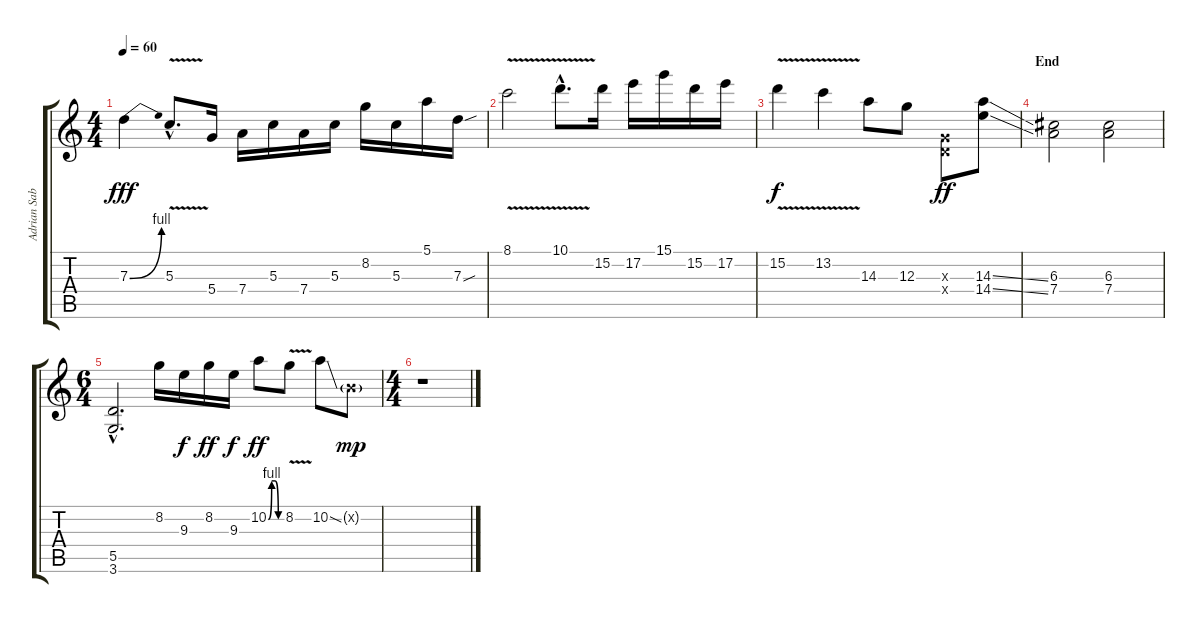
\track ("Adrian Sabbath" "Adrian Sab") {instrument distortionguitar}
\staff {score tabs}
\tuning (E4 B3 G3 D3 A2 E2) {hide}
\ts (4 4)
\tempo 60
\clef g2
\ks c
7.3{be (bend 0 0 60 4)}.4{dy fff} 5.3{v hac}.8{d} 5.4.16 7.4.16 5.3.16 7.4.16 5.3.16 8.2.16 5.3.16 5.1.16 7.3{sou}.16 |
8.1{v}.2 10.1{v hac}.8{d} 15.2.16 17.2.16 15.1.16 15.2.16 17.2.16 |
15.2{v}.4{dy f} 13.2{v}.4 14.3.8 12.3.8 (0.3{x} 0.4{x}).8{dy ff} (14.3{ss} 14.4{ss}).8 |
\section ("" "End")
(6.3 7.4).2 (6.3 7.4).2 |
\ts (6 4)
(5.5{hac} 3.6{hac}).2{d} 8.2.16 9.3.16{dy f} 8.2.16{dy ff} 9.3.16{dy f} 10.2{be (custom 0 0 15 4 30 4 45 0 60 0)}.8{dy ff} 8.2{v}.8 10.2{ss}.8 0.2{g x}.8{dy mp} |
\ts (4 4)
r.1
